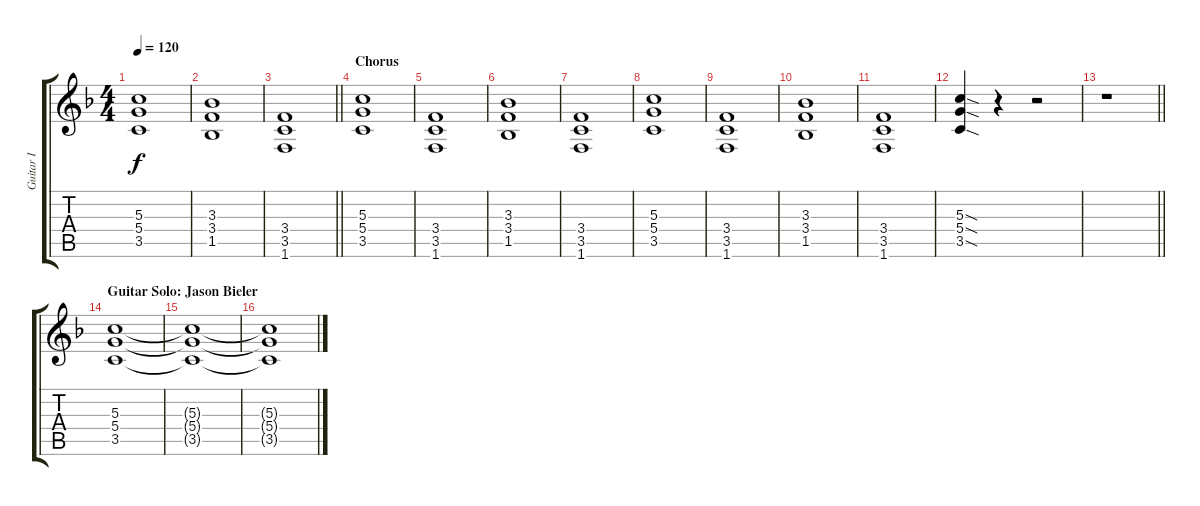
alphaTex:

\track ("Guitar I" "Guitar I") {instrument overdrivenguitar}
\staff {score tabs}
\tuning (E4 B3 G3 D3 A2 E2) {hide}
\ts (4 4)
\tempo 120
\clef g2
\ks f
(5.3{t} 5.4{t} 3.5{t}).1{dy f} |
(3.3 3.4 1.5).1 |
\barLineRight lightlight
(3.4 3.5 1.6).1 |
\section ("" "Chorus")
(5.3 5.4 3.5).1 |
(3.4 3.5 1.6).1 |
(3.3 3.4 1.5).1 |
(3.4 3.5 1.6).1 |
(5.3 5.4 3.5).1 |
(3.4 3.5 1.6).1 |
(3.3 3.4 1.5).1 |
(3.4 3.5 1.6).1 |
(5.3{sod} 5.4{sod} 3.5{sod}).4 r.4 r.2 |
\barLineRight lightlight
r.1 |
\section ("" "Guitar Solo: Jason Bieler")
(5.3 5.4 3.5).1 |
(5.3{t} 5.4{t} 3.5{t}).1 |
(5.3{t} 5.4{t} 3.5{t}).1
